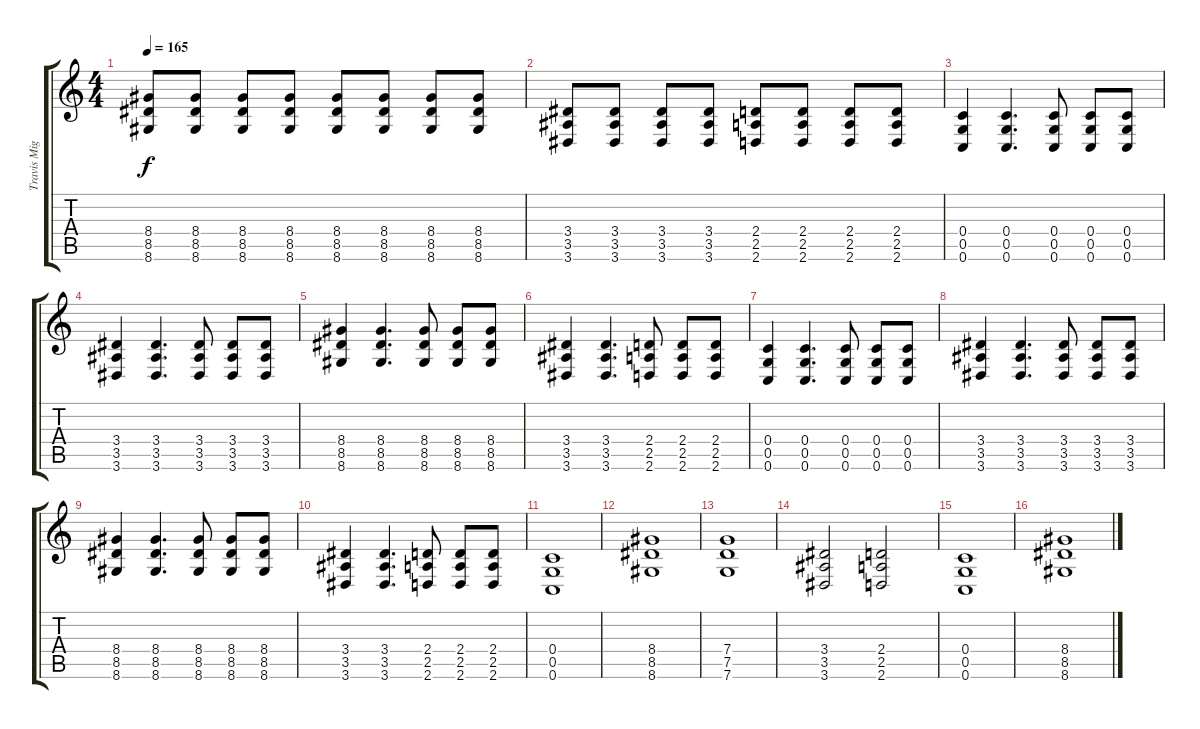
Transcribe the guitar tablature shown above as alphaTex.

\track ("Travis Miguel" "Travis Mig") {instrument distortionguitar}
\staff {score tabs}
\tuning (D4 A3 F3 C3 G2 C2) {hide}
\ts (4 4)
\tempo 165
\clef g2
\ks c
(8.4 8.5 8.6).8{dy f} (8.4 8.5 8.6).8 (8.4 8.5 8.6).8 (8.4 8.5 8.6).8 (8.4 8.5 8.6).8 (8.4 8.5 8.6).8 (8.4 8.5 8.6).8 (8.4 8.5 8.6).8 |
(3.4 3.5 3.6).8 (3.4 3.5 3.6).8 (3.4 3.5 3.6).8 (3.4 3.5 3.6).8 (2.4 2.5 2.6).8 (2.4 2.5 2.6).8 (2.4 2.5 2.6).8 (2.4 2.5 2.6).8 |
(0.4 0.5 0.6).4 (0.4 0.5 0.6).4{d} (0.4 0.5 0.6).8 (0.4 0.5 0.6).8 (0.4 0.5 0.6).8 |
(3.4 3.5 3.6).4 (3.4 3.5 3.6).4{d} (3.4 3.5 3.6).8 (3.4 3.5 3.6).8 (3.4 3.5 3.6).8 |
(8.4 8.5 8.6).4 (8.4 8.5 8.6).4{d} (8.4 8.5 8.6).8 (8.4 8.5 8.6).8 (8.4 8.5 8.6).8 |
(3.4 3.5 3.6).4 (3.4 3.5 3.6).4{d} (2.4 2.5 2.6).8 (2.4 2.5 2.6).8 (2.4 2.5 2.6).8 |
(0.4 0.5 0.6).4 (0.4 0.5 0.6).4{d} (0.4 0.5 0.6).8 (0.4 0.5 0.6).8 (0.4 0.5 0.6).8 |
(3.4 3.5 3.6).4 (3.4 3.5 3.6).4{d} (3.4 3.5 3.6).8 (3.4 3.5 3.6).8 (3.4 3.5 3.6).8 |
(8.4 8.5 8.6).4 (8.4 8.5 8.6).4{d} (8.4 8.5 8.6).8 (8.4 8.5 8.6).8 (8.4 8.5 8.6).8 |
(3.4 3.5 3.6).4 (3.4 3.5 3.6).4{d} (2.4 2.5 2.6).8 (2.4 2.5 2.6).8 (2.4 2.5 2.6).8 |
(0.4 0.5 0.6).1 |
(8.4 8.5 8.6).1 |
(7.4 7.5 7.6).1 |
(3.4 3.5 3.6).2 (2.4 2.5 2.6).2 |
(0.4 0.5 0.6).1 |
(8.4 8.5 8.6).1
